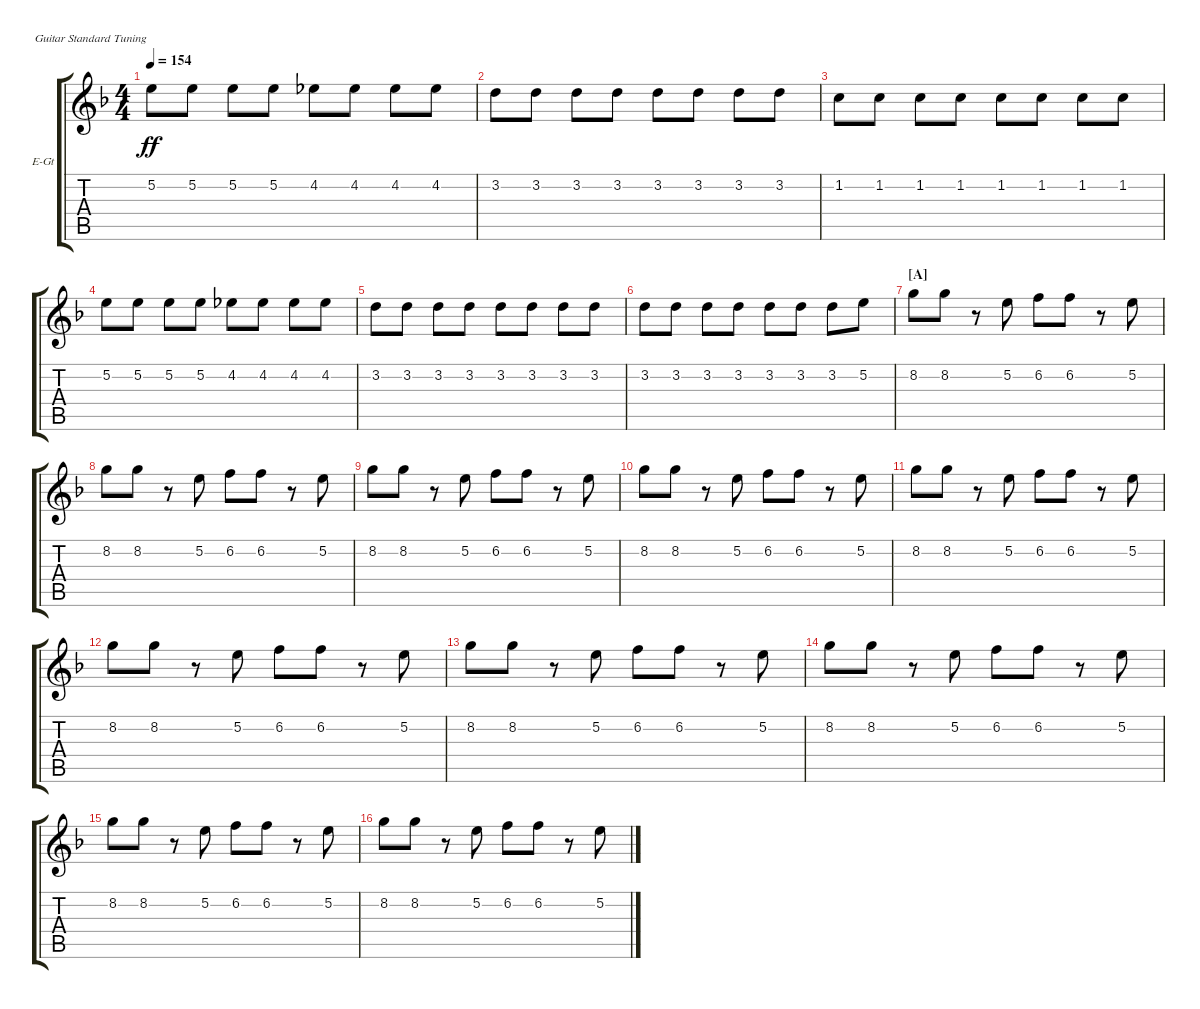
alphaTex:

\bracketExtendMode groupsimilarinstruments
\firstSystemTrackNameOrientation horizontal
\otherSystemsTrackNameOrientation horizontal
\track ("Albert Hammond Jr." "E-Gt") {instrument overdrivenguitar}
\staff {score tabs}
\tuning (E4 B3 G3 D3 A2 E2)
\ts (4 4)
\tempo 154
\clef g2
\ks f
5.2.8{dy ff} 5.2.8 5.2.8 5.2.8 4.2.8 4.2.8 4.2.8 4.2.8 |
3.2.8 3.2.8 3.2.8 3.2.8 3.2.8 3.2.8 3.2.8 3.2.8 |
1.2.8 1.2.8 1.2.8 1.2.8 1.2.8 1.2.8 1.2.8 1.2.8 |
5.2.8 5.2.8 5.2.8 5.2.8 4.2.8 4.2.8 4.2.8 4.2.8 |
3.2.8 3.2.8 3.2.8 3.2.8 3.2.8 3.2.8 3.2.8 3.2.8 |
3.2.8 3.2.8 3.2.8 3.2.8 3.2.8 3.2.8 3.2.8 5.2.8 |
\section ("A" "")
8.2.8 8.2.8 r.8 5.2.8 6.2.8 6.2.8 r.8 5.2.8 |
8.2.8 8.2.8 r.8 5.2.8 6.2.8 6.2.8 r.8 5.2.8 |
8.2.8 8.2.8 r.8 5.2.8 6.2.8 6.2.8 r.8 5.2.8 |
8.2.8 8.2.8 r.8 5.2.8 6.2.8 6.2.8 r.8 5.2.8 |
8.2.8 8.2.8 r.8 5.2.8 6.2.8 6.2.8 r.8 5.2.8 |
8.2.8 8.2.8 r.8 5.2.8 6.2.8 6.2.8 r.8 5.2.8 |
8.2.8 8.2.8 r.8 5.2.8 6.2.8 6.2.8 r.8 5.2.8 |
8.2.8 8.2.8 r.8 5.2.8 6.2.8 6.2.8 r.8 5.2.8 |
8.2.8 8.2.8 r.8 5.2.8 6.2.8 6.2.8 r.8 5.2.8 |
8.2.8 8.2.8 r.8 5.2.8 6.2.8 6.2.8 r.8 5.2.8
